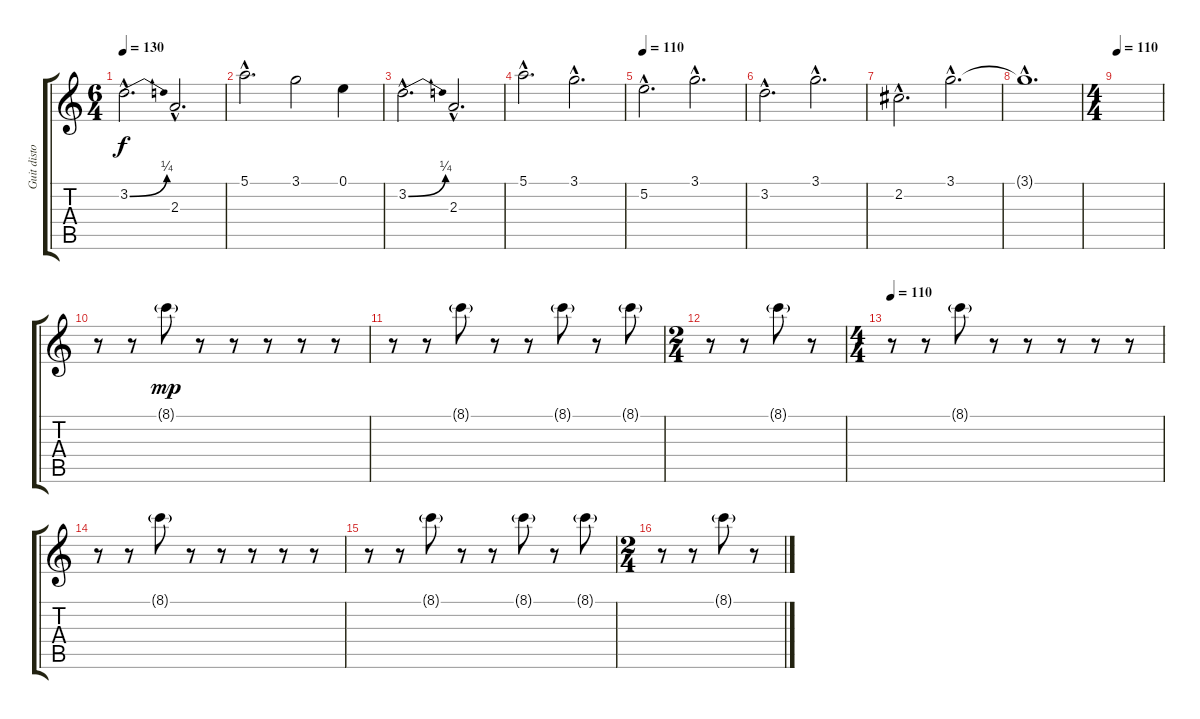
\track ("Guit distor" "Guit disto") {instrument overdrivenguitar}
\staff {score tabs}
\tuning (E4 B3 G3 D3 A2 E2) {hide}
\ts (6 4)
\tempo 130
\clef g2
\ks c
3.2{be (bend 0 0 60 1) hac}.2{d dy f} 2.3{hac}.2{d} |
5.1{hac}.2{d} 3.1.2 0.1.4 |
3.2{be (bend 0 0 60 1) hac}.2{d} 2.3{hac}.2{d} |
5.1{hac}.2{d} 3.1{hac}.2{d} |
\tempo 110
5.2{hac}.2{d} 3.1{hac}.2{d} |
3.2{hac}.2{d} 3.1{hac}.2{d} |
2.2{hac}.2{d} 3.1{hac}.2{d} |
3.1{hac t}.1{d} |
\ts (4 4)
\section ("" "")
\tempo 110
|
r.8 r.8 8.1{g}.8{dy mp} r.8 r.8 r.8 r.8 r.8 |
r.8 r.8 8.1{g}.8 r.8 r.8 8.1{g}.8 r.8 8.1{g}.8 |
\ts (2 4)
r.8 r.8 8.1{g}.8 r.8 |
\ts (4 4)
\tempo 110
r.8 r.8 8.1{g}.8 r.8 r.8 r.8 r.8 r.8 |
r.8 r.8 8.1{g}.8 r.8 r.8 r.8 r.8 r.8 |
r.8 r.8 8.1{g}.8 r.8 r.8 8.1{g}.8 r.8 8.1{g}.8 |
\ts (2 4)
r.8 r.8 8.1{g}.8 r.8
